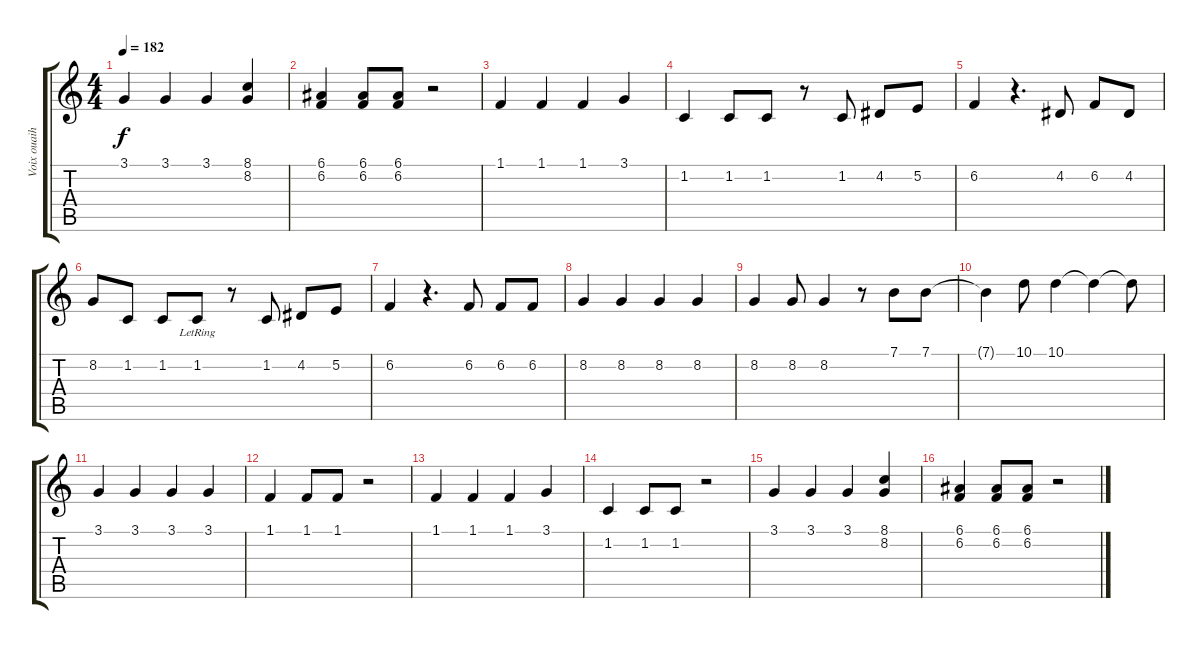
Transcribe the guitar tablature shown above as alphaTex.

\track ("Voix ouaih..." "Voix ouaih") {instrument lead6voice}
\staff {score tabs}
\tuning (E4 B3 G3 D3 A2 E2) {hide}
\ts (4 4)
\tempo 182
\clef g2
\ks c
3.1.4{dy f} 3.1.4 3.1.4 (8.1 8.2).4 |
(6.1 6.2).4 (6.1 6.2).8 (6.1 6.2).8 r.2 |
1.1.4 1.1.4 1.1.4 3.1.4 |
1.2.4 1.2.8 1.2.8 r.8 1.2.8 4.2.8 5.2.8 |
6.2.4 r.4{d} 4.2.8 6.2.8 4.2.8 |
8.2.8 1.2.8 1.2.8 1.2{lr}.8 r.8 1.2.8 4.2.8 5.2.8 |
6.2.4 r.4{d} 6.2.8 6.2.8 6.2.8 |
8.2.4 8.2.4 8.2.4 8.2.4 |
8.2.4 8.2.8 8.2.4 r.8 7.1.8 7.1.8 |
7.1{t}.4 10.1.8 10.1.4 10.1{t}.4 10.1{t}.8 |
3.1.4 3.1.4 3.1.4 3.1.4 |
1.1.4 1.1.8 1.1.8 r.2 |
1.1.4 1.1.4 1.1.4 3.1.4 |
1.2.4 1.2.8 1.2.8 r.2 |
3.1.4 3.1.4 3.1.4 (8.1 8.2).4 |
(6.1 6.2).4 (6.1 6.2).8 (6.1 6.2).8 r.2
